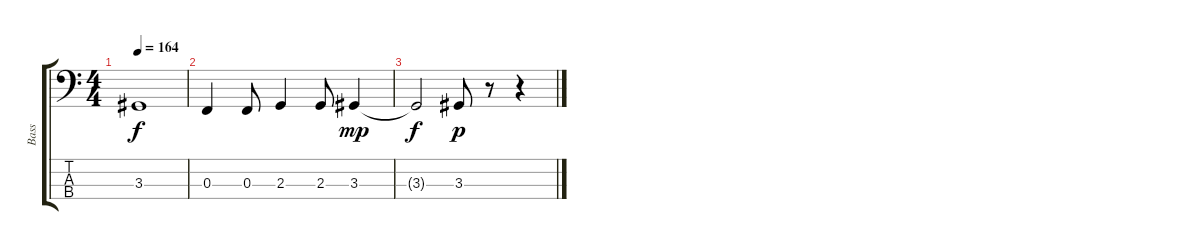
\track ("Bass" "Bass") {instrument slapbass1}
\staff {score tabs}
\tuning (Eb2 Bb1 F1 C1) {hide}
\ts (4 4)
\tempo 164
\clef f4
\ks c
3.3{t}.1{dy f} |
0.3.4 0.3.8 2.3.4 2.3.8 3.3.4{dy mp} |
3.3{t}.2{dy f} 3.3.8{dy p} r.8 r.4
